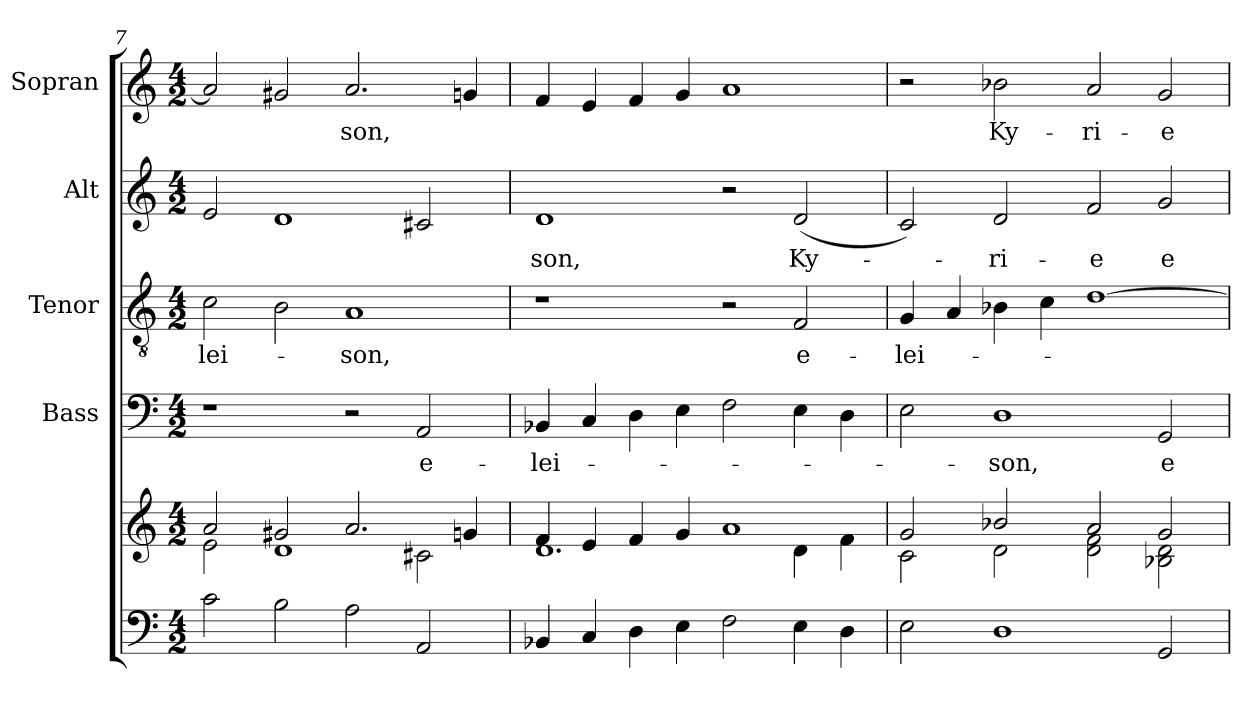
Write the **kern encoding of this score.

**kern	**kern	**kern	**text	**kern	**text	**kern	**text	**kern	**text
*part5	*part5	*part4	*part4	*part3	*part3	*part2	*part2	*part1	*part1
*staff6	*staff5	*staff4	*staff4	*staff3	*staff3	*staff2	*staff2	*staff1	*staff1
*	*	*I"Bass	*	*I"Tenor	*	*I"Alt	*	*I"Sopran	*
*	*	*I'B.	*	*I'T.	*	*I'A.	*	*I'S.	*
*clefF4	*clefG2	*clefF4	*	*clefGv2	*	*clefG2	*	*clefG2	*
*k[]	*k[]	*k[]	*	*k[]	*	*k[]	*	*k[]	*
*C:	*C:	*C:	*	*C:	*	*C:	*	*C:	*
*M4/2	*M4/2	*M4/2	*	*M4/2	*	*M4/2	*	*M4/2	*
=7	=7	=7	=7	=7	=7	=7	=7	=7	=7
*	*^	*	*	*	*	*	*	*	*
!	!	!	!	!	!	!LO:LY:b	!	!	!	!
2c\	2a/	2e\	1r	.	2c\	-lei-	2e/	.	2a/]	.
2B\	2g#X/	1d	.	.	2B\	.	1d	.	2g#X/	.
!	!	!	!	!	!	!LO:LY:b	!	!	!	!LO:LY:b
2A\	2.a/	.	2r	.	1A	-son,	.	.	2.a/	-son,
!	!	!	!	!LO:LY:b	!	!	!	!	!	!
2AA/	.	2c#X\	2AA/	e-	.	.	2c#X/	.	.	.
.	4gn/	.	.	.	.	.	.	.	4gn/	.
=8	=8	=8	=8	=8	=8	=8	=8	=8	=8	=8
!	!	!	!	!LO:LY:b	!	!	!	!LO:LY:b	!	!
4BB-X/	4f/	1.d	4BB-X/	-lei-	1r	.	1d	-son,	4f/	.
4C/	4e/	.	4C/	.	.	.	.	.	4e/	.
4D\	4f/	.	4D\	.	.	.	.	.	4f/	.
4E\	4g/	.	4E\	.	.	.	.	.	4g/	.
2F\	1a	.	2F\	.	2r	.	2r	.	1a	.
!	!	!	!	!	!	!LO:LY:b	!	!LO:LY:b	!	!
4E\	.	4d\	4E\	.	2F/	e-	(<2d/	Ky-	.	.
4D\	.	4f\	4D\	.	.	.	.	.	.	.
=9	=9	=9	=9	=9	=9	=9	=9	=9	=9	=9
!	!	!	!	!	!	!LO:LY:b	!	!	!	!
2E\	2g/	2c\	2E\	.	4G/	-lei-	2c/)	.	2r	.
.	.	.	.	.	4A/	.	.	.	.	.
!	!	!	!	!LO:LY:b	!	!	!	!LO:LY:b	!	!LO:LY:b
1D	2b-X/	2d\	1D	-son,	4B-X\	.	2d/	-ri-	2b-X\	Ky-
.	.	.	.	.	4c\	.	.	.	.	.
!	!	!	!	!	!	!	!	!LO:LY:b	!	!LO:LY:b
.	2a/	2d\ 2f\	.	.	[1d	.	2f/	-e	2a/	-ri-
!	!	!	!	!LO:LY:b	!	!	!	!LO:LY:b	!	!LO:LY:b
2GG/	2g/	2B-X\ 2d\	2GG/	e-	.	.	2g/	e-	2g/	-e
*	*v	*v	*	*	*	*	*	*	*	*
=	=	=	=	=	=	=	=	=	=
*-	*-	*-	*-	*-	*-	*-	*-	*-	*-
